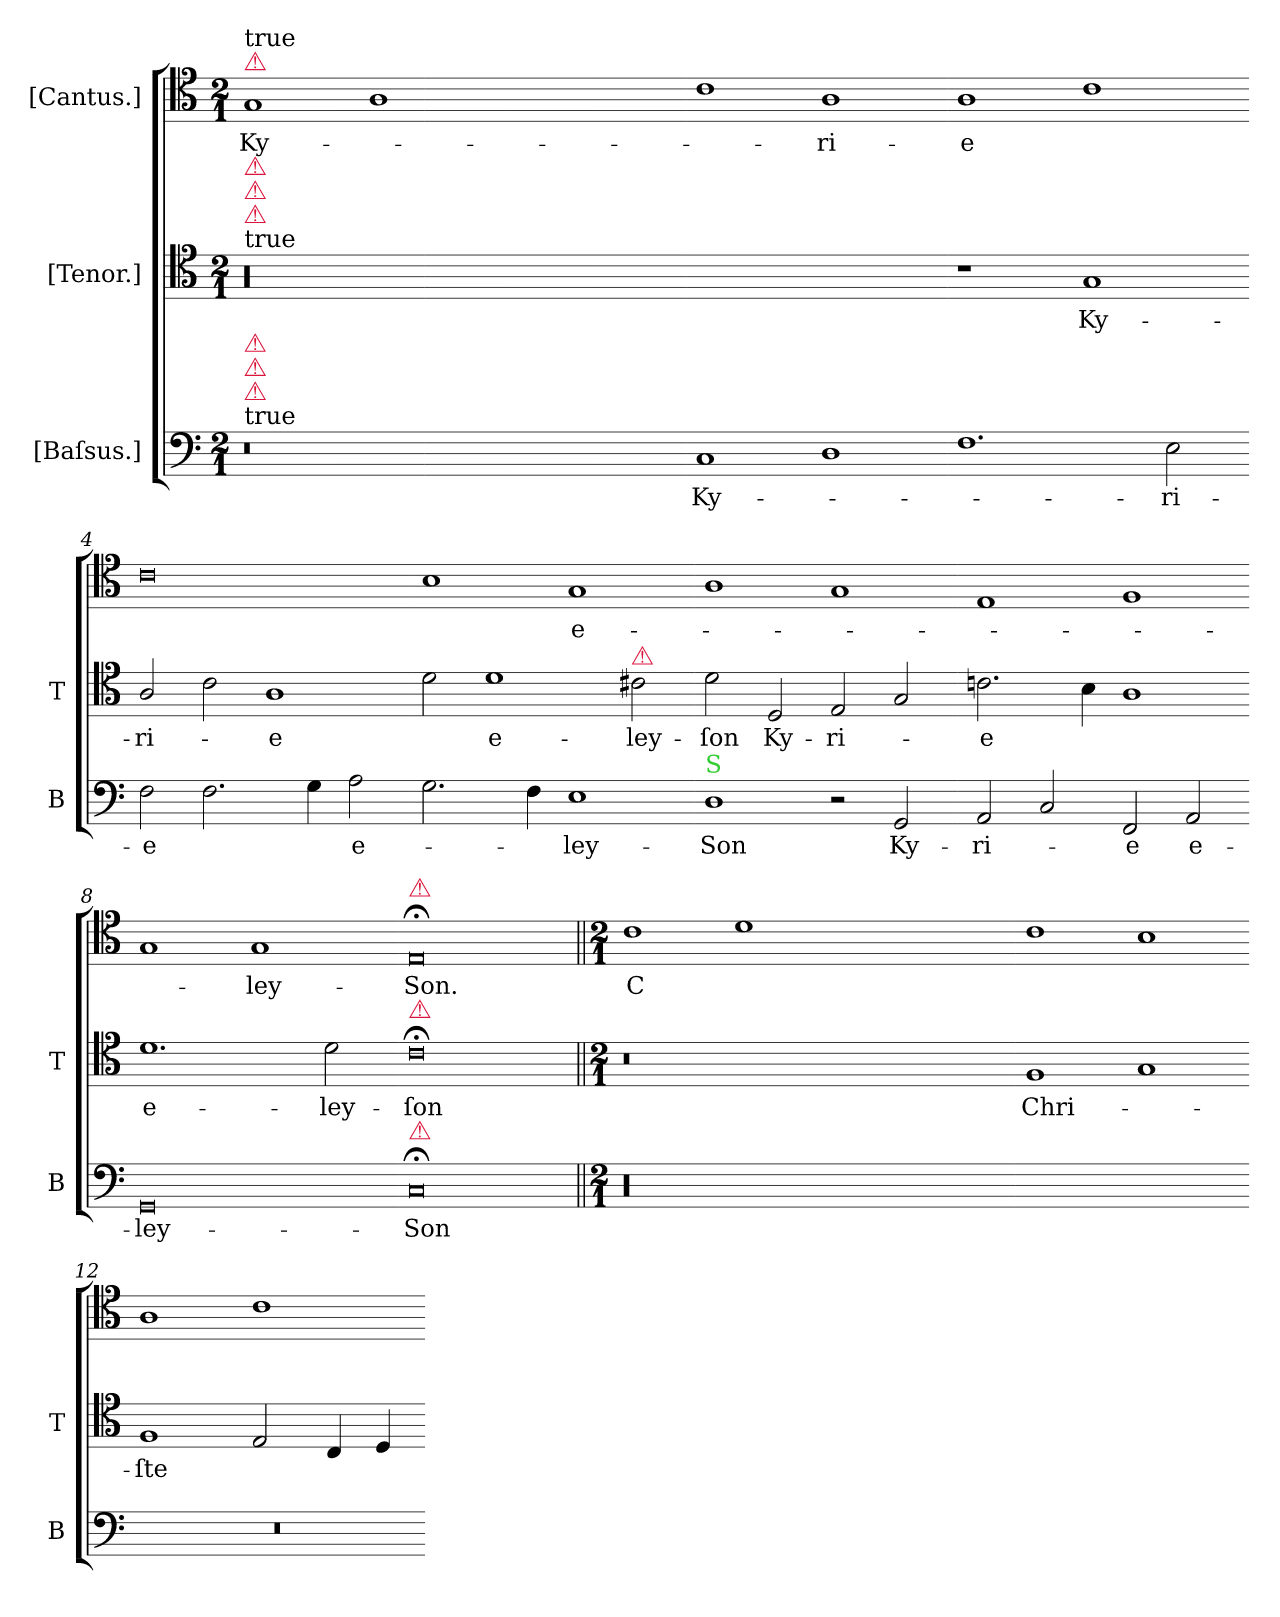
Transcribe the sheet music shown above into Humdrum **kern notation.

**kern	**text	**kern	**text	**kern	**text
*part3	*part3	*part2	*part2	*part1	*part1
*staff3	*staff3	*staff2	*staff2	*staff1	*staff1
*I"[Baſsus.]	*	*I"[Tenor.]	*	*I"[Cantus.]	*
*I'B	*	*I'T	*	*	*
*clefF4	*	*clefC4	*	*clefC4	*
*k[]	*	*k[]	*	*k[]	*
*M2/1	*	*M2/1	*	*M2/1	*
=1	=1	=1	=1	=1	=1
!	!	!	!	!LO:TX:a:color=crimson:t=⚠	!
!	!	!	!	!LO:TX:a:t=true	!
!	!	!LO:TX:a:t=true	!	!	!
!	!	!LO:TX:a:color=crimson:t=⚠	!	!	!
!	!	!LO:TX:a:color=crimson:t=⚠	!	!	!
!	!	!LO:TX:a:color=crimson:t=⚠	!	!	!
!LO:TX:a:t=true	!	!	!	!	!
!LO:TX:a:color=crimson:t=⚠	!	!	!	!	!
!LO:TX:a:color=crimson:t=⚠	!	!	!	!	!
!LO:TX:a:color=crimson:t=⚠	!	!	!	!	!
0r	.	00r	.	1G/	Ky-
.	.	.	.	1A\	.
0ryy	.	.	.	0ryy	.
=2-	=2-	=2-	=2-	=2-	=2-
1C/	Ky-	0ryy	.	1c\	.
1D\	.	.	.	1A\	-ri-
=3-	=3-	=3-	=3-	=3-	=3-
1.F\	.	1r	.	1A\	-e
.	.	1G/	Ky-	1c\	.
2E\	-ri-	.	.	.	.
=4-	=4-	=4-	=4-	=4-	=4-
2F\	-e	2A/	-ri-	0c\	.
2.F\	.	2c\	.	.	.
.	.	1A\	-e	.	.
4G\	.	.	.	.	.
2A\	e-	.	.	.	.
=5-	=5-	=5-	=5-	=5-	=5-
2.G\	.	2d\	.	1B\	.
.	.	1d\	e-	.	.
4F\	.	.	.	.	.
1E\	-ley-	.	.	1G/	e-
!	!	!LO:TX:a:color=crimson:t=⚠	!	!	!
.	.	2c#X\	-ley-	.	.
=6-	=6-	=6-	=6-	=6-	=6-
!LO:TX:a:color=limegreen:t=S	!	!	!	!	!
1D\	-Son	2d\	-ſon	1A\	.
!	!	!	!LO:LY:i	!	!
.	.	2D/	Ky-	.	.
!	!	!	!LO:LY:i	!	!
2r	.	2E/	-ri-	1G/	.
!	!LO:LY:i	!	!	!	!
2GG/	Ky-	2G/	.	.	.
=7-	=7-	=7-	=7-	=7-	=7-
!	!LO:LY:i	!	!LO:LY:i	!	!
2AA/	-ri-	2.cn\	-e	1E/	.
2C/	.	.	.	.	.
.	.	4B\	.	.	.
!	!LO:LY:i	!	!	!	!
2FF/	-e	1A\	.	1F/	.
!	!LO:LY:i	!	!	!	!
2AA/	e-	.	.	.	.
=8-	=8-	=8-	=8-	=8-	=8-
!	!LO:LY:i	!	!LO:LY:i	!	!
0GG/	-ley-	1.d\	e-	1G/	.
.	.	.	.	1G/	-ley-
!	!	!	!LO:LY:i	!	!
.	.	2d\	-ley-	.	.
=9-	=9-	=9-	=9-	=9-	=9-
!	!	!	!	!LO:TX:a:color=crimson:t=⚠	!
!	!	!LO:TX:a:color=crimson:t=⚠	!	!	!
!LO:TX:a:color=crimson:t=⚠	!	!	!	!	!
!	!LO:LY:i	!	!LO:LY:i	!	!
0C;</	-Son	0c;<\	-ſon	0E;</	-Son.
=10||	=10||	=10||	=10||	=10||	=10||
*M2/1	*	*M2/1	*	*M2/1	*
00r	.	0r	.	1c\	C
.	.	.	.	1d\	.
.	.	0ryy	.	0ryy	.
=11-	=11-	=11-	=11-	=11-	=11-
0ryy	.	1F/	Chri-	1c\	.
.	.	1G/	.	1B\	.
=12-	=12-	=12-	=12-	=12-	=12-
0r	.	1F/	-ſte	1A\	.
.	.	2E/	.	1c\	.
.	.	4C/	.	.	.
.	.	4D/	.	.	.
=-	=-	=-	=-	=-	=-
*-	*-	*-	*-	*-	*-
